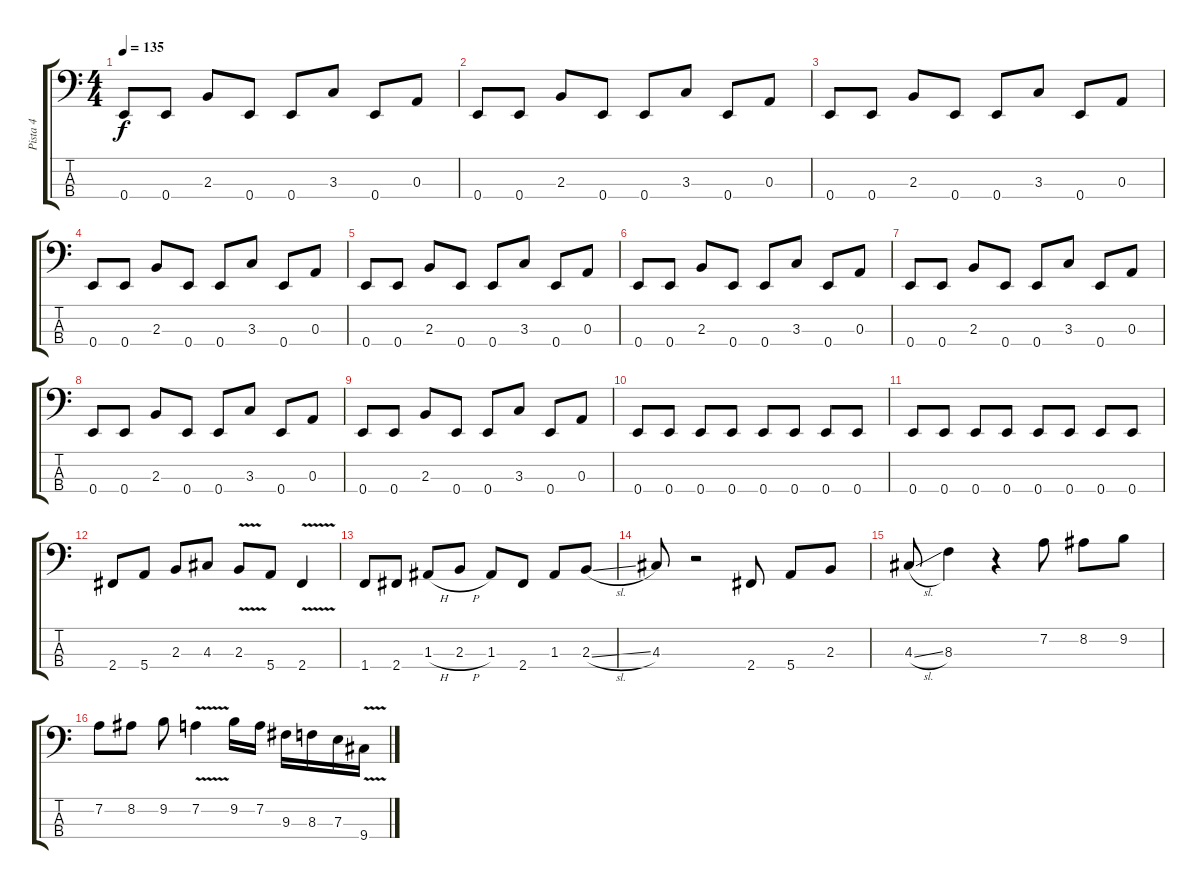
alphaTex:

\track ("Pista 4" "Pista 4") {instrument electricbasspick}
\staff {score tabs}
\tuning (G2 D2 A1 E1) {hide}
\ts (4 4)
\tempo 135
\clef f4
\ks c
0.4.8{dy f} 0.4.8 2.3.8 0.4.8 0.4.8 3.3.8 0.4.8 0.3.8 |
0.4.8 0.4.8 2.3.8 0.4.8 0.4.8 3.3.8 0.4.8 0.3.8 |
0.4.8 0.4.8 2.3.8 0.4.8 0.4.8 3.3.8 0.4.8 0.3.8 |
0.4.8 0.4.8 2.3.8 0.4.8 0.4.8 3.3.8 0.4.8 0.3.8 |
0.4.8 0.4.8 2.3.8 0.4.8 0.4.8 3.3.8 0.4.8 0.3.8 |
0.4.8 0.4.8 2.3.8 0.4.8 0.4.8 3.3.8 0.4.8 0.3.8 |
0.4.8 0.4.8 2.3.8 0.4.8 0.4.8 3.3.8 0.4.8 0.3.8 |
0.4.8 0.4.8 2.3.8 0.4.8 0.4.8 3.3.8 0.4.8 0.3.8 |
0.4.8 0.4.8 2.3.8 0.4.8 0.4.8 3.3.8 0.4.8 0.3.8 |
0.4.8 0.4.8 0.4.8 0.4.8 0.4.8 0.4.8 0.4.8 0.4.8 |
0.4.8 0.4.8 0.4.8 0.4.8 0.4.8 0.4.8 0.4.8 0.4.8 |
2.4.8 5.4.8 2.3.8 4.3.8 2.3{v}.8 5.4.8 2.4{v}.4 |
1.4.8 2.4.8 1.3{h}.8 2.3{h}.8 1.3.8 2.4.8 1.3.8 2.3{sl}.8 |
4.3.8 r.2 2.4.8 5.4.8 2.3.8 |
4.3{sl}.8 8.3.4 r.4 7.2.8 8.2.8 9.2.8 |
7.2.8 8.2.8 9.2.8 7.2{v}.4 9.2.16 7.2.16 9.3.16 8.3.16 7.3.16 9.4{v}.16
